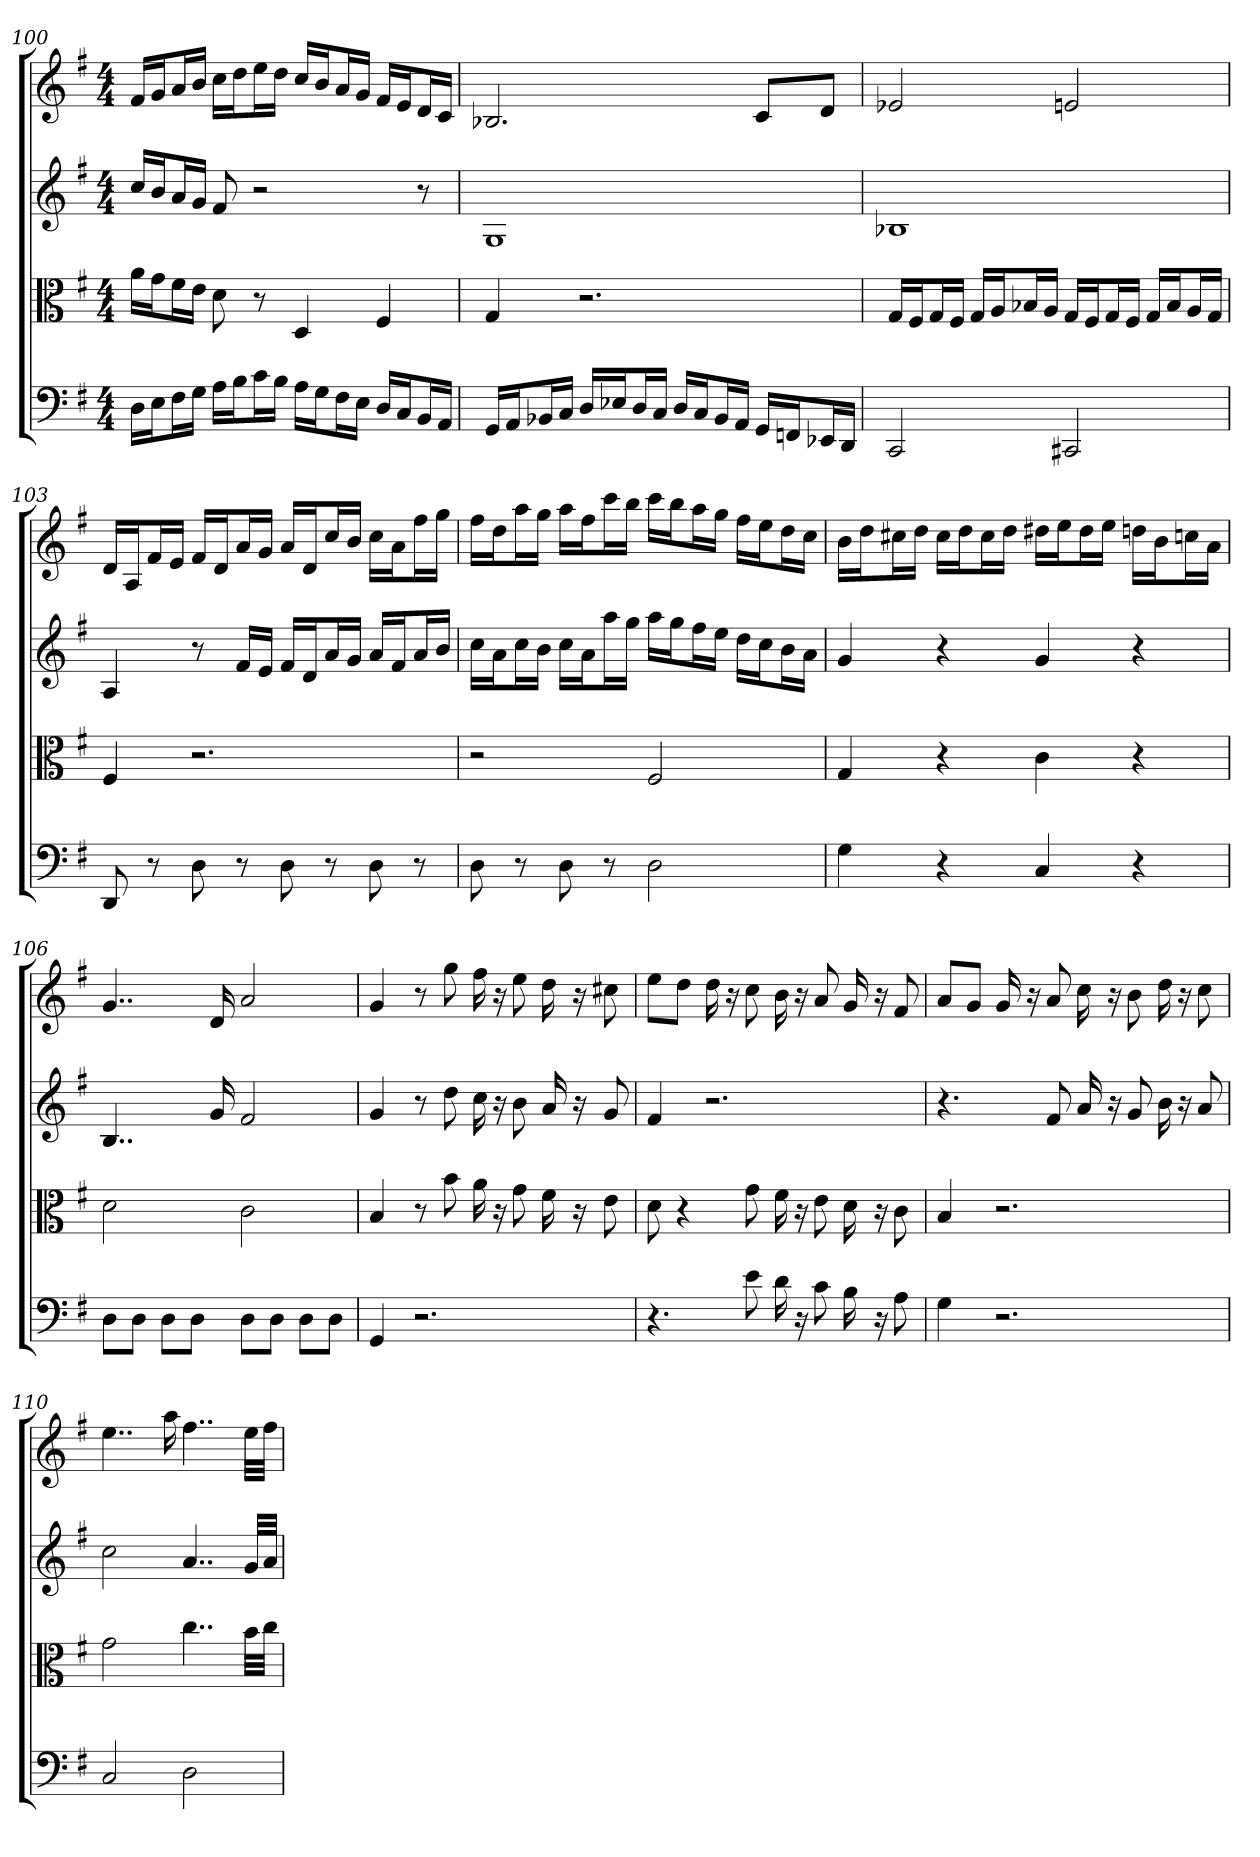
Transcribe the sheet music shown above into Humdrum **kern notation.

**kern	**kern	**kern	**kern
*part4	*part3	*part2	*part1
*staff4	*staff3	*staff2	*staff1
*clefF4	*clefC3	*	*
*k[f#]	*k[f#]	*k[f#]	*k[f#]
*G:	*G:	*G:	*G:
*M4/4	*M4/4	*M4/4	*M4/4
=100	=100	=100	=100
16D\LL	16a\LL	16ccLL	16f#LL
16E\J	16g\J	16bJ	16gJ
16F#\L	16f#\L	16aL	16aL
16G\JJ	16e\JJ	16gJJ	16bJJ
16A\LL	8d	8f#	16ccLL
16B\J	.	.	16ddJ
16c\L	8r	2r	16eeL
16B\JJ	.	.	16ddJJ
16A\LL	4D	.	16ccLL
16G\J	.	.	16bJ
16F#\L	.	.	16aL
16E\JJ	.	.	16gJJ
16D/LL	4F#	.	16f#LL
16C/J	.	.	16eJ
16BB/L	.	8r	16dL
16AA/JJ	.	.	16cJJ
=101	=101	=101	=101
16GG/LL	4G	1G	2.B-X
16AA/J	.	.	.
16BB-X/L	.	.	.
16C/JJ	.	.	.
16D/LL	2.r	.	.
16E-X/J	.	.	.
16D/L	.	.	.
16C/JJ	.	.	.
16D/LL	.	.	.
16C/J	.	.	.
16BB-/L	.	.	.
16AA/JJ	.	.	.
16GG/LL	.	.	8cL
16FFn/J	.	.	.
16EE-X/L	.	.	8dJ
16DD/JJ	.	.	.
=102	=102	=102	=102
2CC	16G/LL	1B-X	2e-X
.	16F#/J	.	.
.	16G/L	.	.
.	16F#/JJ	.	.
.	16G/LL	.	.
.	16A/J	.	.
.	16B-X/L	.	.
.	16A/JJ	.	.
2CC#X	16G/LL	.	2en
.	16F#/J	.	.
.	16G/L	.	.
.	16F#/JJ	.	.
.	16G/LL	.	.
.	16B-/J	.	.
.	16A/L	.	.
.	16G/JJ	.	.
=103	=103	=103	=103
8DD	4F#	4A	16dLL
.	.	.	16AJ
8r	.	.	16f#L
.	.	.	16eJJ
8D	2.r	8r	16f#LL
.	.	.	16dJ
8r	.	16f#LL	16aL
.	.	16eJJ	16gJJ
8D	.	16f#LL	16aLL
.	.	16dJ	16dJ
8r	.	16aL	16ccL
.	.	16gJJ	16bJJ
8D	.	16aLL	16ccLL
.	.	16f#J	16aJ
8r	.	16aL	16ff#L
.	.	16bJJ	16ggJJ
=104	=104	=104	=104
8D	2r	16ccLL	16ff#LL
.	.	16aJ	16ddJ
8r	.	16ccL	16aaL
.	.	16bJJ	16ggJJ
8D	.	16ccLL	16aaLL
.	.	16aJ	16ff#J
8r	.	16aaL	16cccL
.	.	16ggJJ	16bbJJ
2D	2F#	16aaLL	16cccLL
.	.	16ggJ	16bbJ
.	.	16ff#L	16aaL
.	.	16eeJJ	16ggJJ
.	.	16ddLL	16ff#LL
.	.	16ccJ	16eeJ
.	.	16bL	16ddL
.	.	16aJJ	16ccJJ
=105	=105	=105	=105
4G	4G	4g	16bLL
.	.	.	16ddJ
.	.	.	16cc#XL
.	.	.	16ddJJ
4r	4r	4r	16cc#LL
.	.	.	16ddJ
.	.	.	16cc#L
.	.	.	16ddJJ
4C	4c	4g	16dd#XLL
.	.	.	16eeJ
.	.	.	16dd#L
.	.	.	16eeJJ
4r	4r	4r	16ddnLL
.	.	.	16bJ
.	.	.	16ccnL
.	.	.	16aJJ
=106	=106	=106	=106
8D\L	2d	4..B	4..g
8D\J	.	.	.
8D\L	.	.	.
8D\J	.	.	.
.	.	16g	16d
8D\L	2c	2f#	2a
8D\J	.	.	.
8D\L	.	.	.
8D\J	.	.	.
=107	=107	=107	=107
4GG	4B	4g	4g
2.r	8r	8r	8r
.	8b	8dd	8gg
.	16a	16cc	16ff#
.	16r	16r	16r
.	8g	8b	8ee
.	16f#	16a	16dd
.	16r	16r	16r
.	8e	8g	8cc#X
=108	=108	=108	=108
4.r	8d	4f#	8eeL
.	4r	.	8ddJ
.	.	2.r	16dd
.	.	.	16r
8e	8g	.	8cc
16d	16f#	.	16b
16r	16r	.	16r
8c	8e	.	8a
16B	16d	.	16g
16r	16r	.	16r
8A	8c	.	8f#
=109	=109	=109	=109
4G	4B	4.r	8aL
.	.	.	8gJ
2.r	2.r	.	16g
.	.	.	16r
.	.	8f#	8a
.	.	16a	16cc
.	.	16r	16r
.	.	8g	8b
.	.	16b	16dd
.	.	16r	16r
.	.	8a	8cc
=110	=110	=110	=110
2C	2g	2cc	4..ee
.	.	.	16aa
2D	4..cc	4..a	4..ff#
.	32b\LLL	32gLLL	32eeLLL
.	32cc\JJJ	32aJJJ	32ff#JJJ
=	=	=	=
*-	*-	*-	*-
